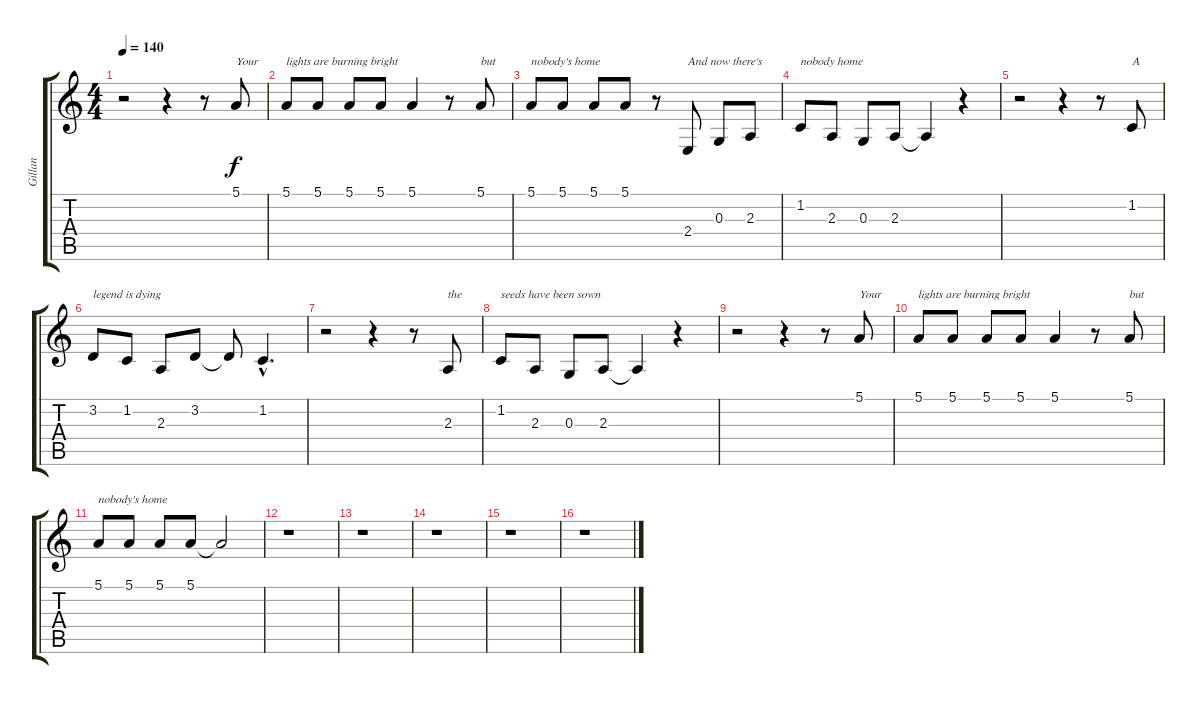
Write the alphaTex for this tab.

\track ("Gillan" "Gillan") {instrument violin}
\staff {score tabs}
\tuning (E4 B3 G3 D3 A2 E2) {hide}
\ts (4 4)
\tempo 140
\clef g2
\ks c
r.2{dy f} r.4 r.8 5.1.8{txt "Your"} |
5.1.8{txt "lights are burning bright"} 5.1.8 5.1.8 5.1.8 5.1.4 r.8 5.1.8{txt "but"} |
5.1.8{txt "nobody's home"} 5.1.8 5.1.8 5.1.8 r.8 2.4.8{txt "And now there's"} 0.3.8 2.3.8 |
1.2.8{txt "nobody home"} 2.3.8 0.3.8 2.3.8 2.3{t}.4 r.4 |
r.2 r.4 r.8 1.2.8{txt "A"} |
3.2.8{txt "legend is dying"} 1.2.8 2.3.8 3.2.8 3.2{t}.8 1.2{hac}.4{d} |
r.2 r.4 r.8 2.3.8{txt "the"} |
1.2.8{txt "seeds have been sown"} 2.3.8 0.3.8 2.3.8 2.3{t}.4 r.4 |
r.2 r.4 r.8 5.1.8{txt "Your"} |
5.1.8{txt "lights are burning bright"} 5.1.8 5.1.8 5.1.8 5.1.4 r.8 5.1.8{txt "but"} |
5.1.8{txt "nobody's home"} 5.1.8 5.1.8 5.1.8 5.1{t}.2 |
r.1 |
r.1 |
r.1 |
r.1 |
r.1
